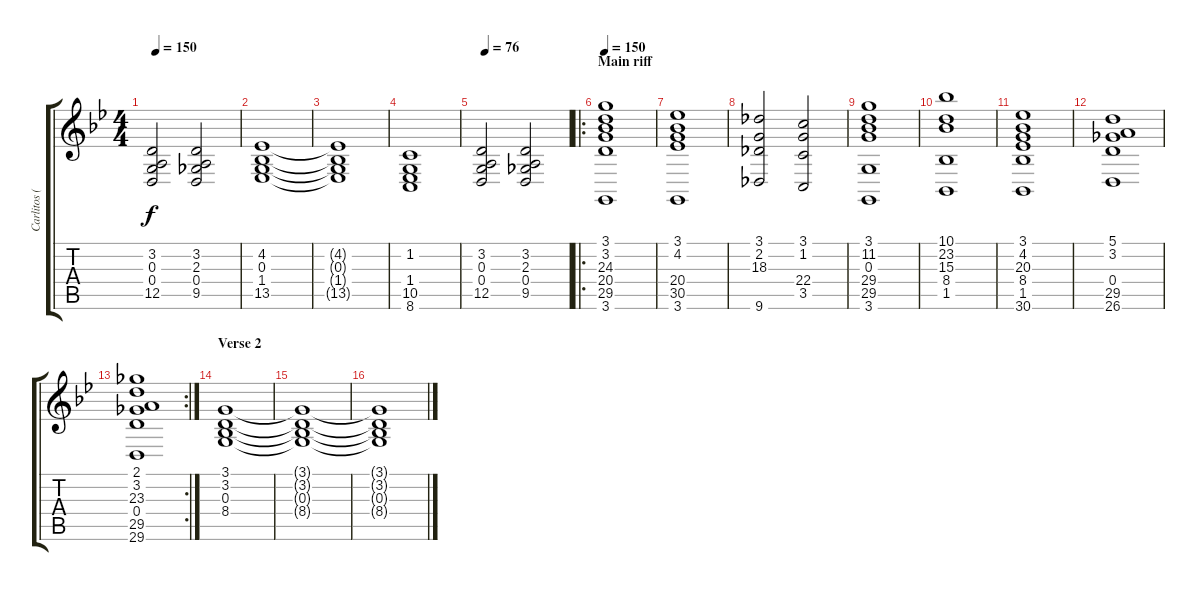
\track ("Carlitos (Kb Pad)" "Carlitos (") {instrument choiraahs}
\staff {score tabs}
\tuning (E4 B3 G3 D3 A2 E2) {hide}
\ts (4 4)
\tempo 150
\clef g2
\ks gminor
(3.2 0.3 0.4 12.5).2{dy f} (3.2 2.3 0.4 9.5).2 |
(4.2 0.3 1.4 13.5).1 |
(4.2{t} 0.3{t} 1.4{t} 13.5{t}).1 |
(1.2 1.4 10.5 8.6).1 |
\tempo 76
(3.2 0.3 0.4 12.5).2 (3.2 2.3 0.4 9.5).2 |
\ro
\section ("" "Main riff")
\tempo 150
(3.1 3.2 24.3 20.4 29.5 3.6).1{volume 11 instrument synthstrings1} |
(3.1 4.2 20.4 30.5 3.6).1 |
(3.1 2.2 18.3 9.6).2 (3.1 1.2 22.4 3.5).2 |
(3.1 11.2 0.3 29.4 29.5 3.6).1 |
(10.1 23.2 15.3 8.4 1.5).1 |
(3.1 4.2 20.3 8.4 1.5 30.6).1 |
(5.1 3.2 0.4 29.5 26.6).1 |
\rc 2
(2.1 3.2 23.3 0.4 29.5 29.6).1 |
\section ("" "Verse 2")
(3.1 3.2 0.3 8.4).1 |
(3.1{t} 3.2{t} 0.3{t} 8.4{t}).1 |
(3.1{t} 3.2{t} 0.3{t} 8.4{t}).1
